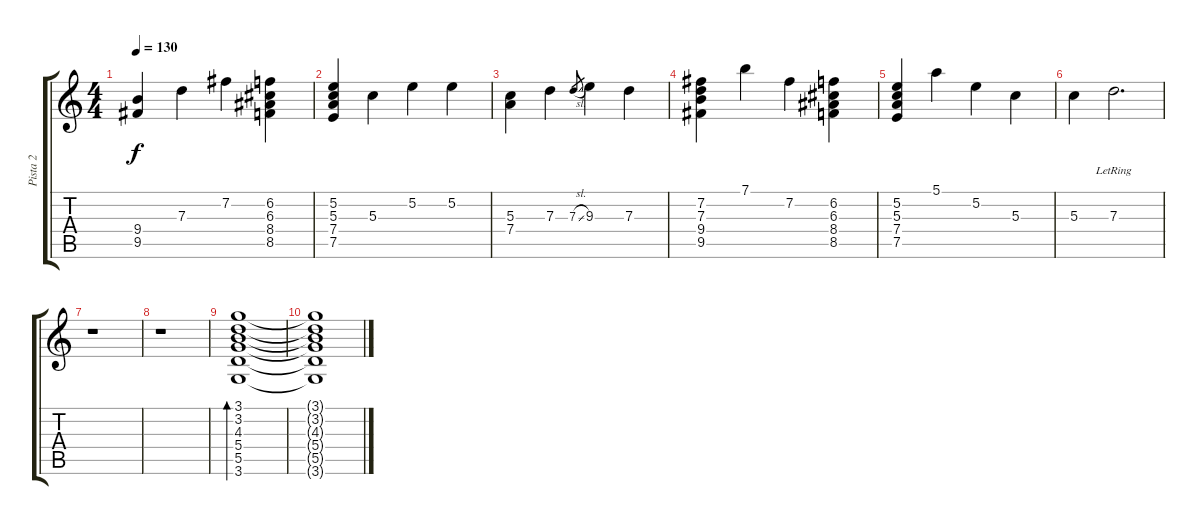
\track ("Pista 2" "Pista 2") {instrument acousticguitarsteel}
\staff {score tabs}
\tuning (E4 B3 G3 D3 A2 E2) {hide}
\ts (4 4)
\tempo 130
\clef g2
\ks c
(9.4 9.5).4{dy f} 7.3.4 7.2.4 (6.2 6.3 8.4 8.5).4 |
(5.2 5.3 7.4 7.5).4 5.3.4 5.2.4 5.2.4 |
(5.3 7.4).4 7.3.4 7.3{sl}.8{gr} 9.3.4 7.3.4 |
(7.2 7.3 9.4 9.5).4 7.1.4 7.2.4 (6.2 6.3 8.4 8.5).4 |
(5.2 5.3 7.4 7.5).4 5.1.4 5.2.4 5.3.4 |
5.3.4 7.3{lr}.2{d} |
r.1 |
r.1 |
(3.1 3.2 4.3 5.4 5.5 3.6).1{bd 120} |
(3.1{t} 3.2{t} 4.3{t} 5.4{t} 5.5{t} 3.6{t}).1
